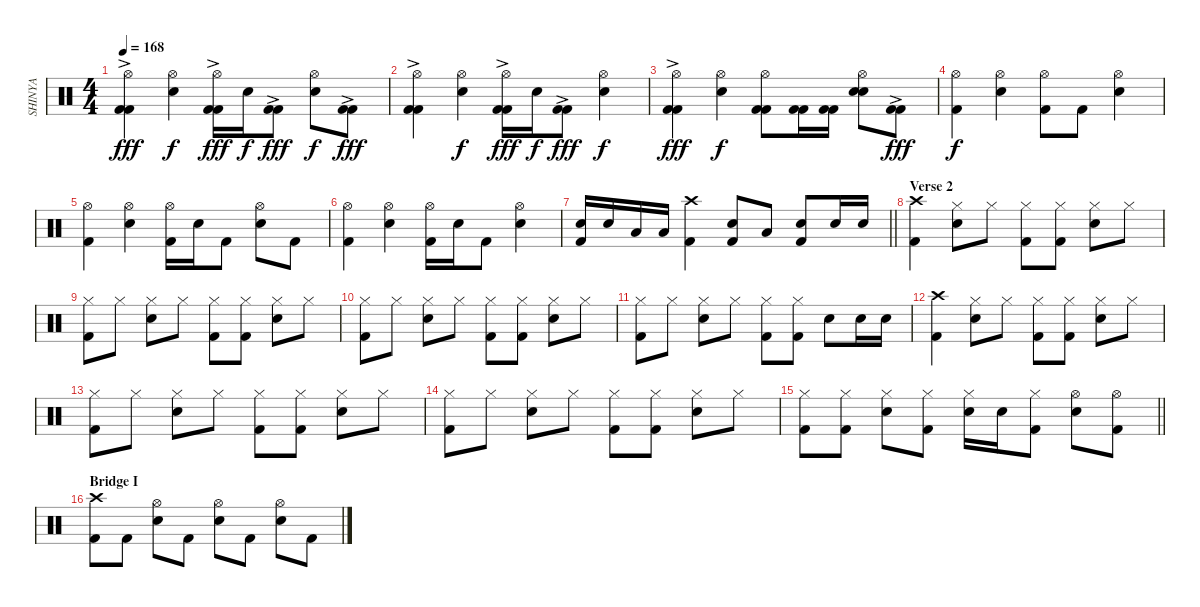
\track ("SHINYA" "SHINYA") {instrument percussion}
\staff {score}
\articulation defaults
\ts (4 4)
\tempo 168
\clef neutral
\ks c
("Hi-Hat (open)" "Kick (hit) 2"{ac} "Kick (hit) 2").4{dy fff} ("Hi-Hat (open)" "Snare (hit) 2").4{dy f} ("Hi-Hat (open)" "Kick (hit) 2"{ac} "Kick (hit) 2").16{dy fff} "Snare (hit) 2".16{dy f} ("Kick (hit) 2"{ac} "Kick (hit) 2").8{dy fff} ("Hi-Hat (open)" "Snare (hit) 2").8{dy f} ("Kick (hit) 2"{ac} "Kick (hit) 2").8{dy fff} |
("Hi-Hat (open)" "Kick (hit) 2"{ac} "Kick (hit) 2").4 ("Hi-Hat (open)" "Snare (hit) 2").4{dy f} ("Hi-Hat (open)" "Kick (hit) 2"{ac} "Kick (hit) 2").16{dy fff} "Snare (hit) 2".16{dy f} ("Kick (hit) 2"{ac} "Kick (hit) 2").8{dy fff} ("Hi-Hat (open)" "Snare (hit) 2").4{dy f} |
("Hi-Hat (open)" "Kick (hit) 2"{ac} "Kick (hit) 2").4{dy fff} ("Hi-Hat (open)" "Snare (hit) 2").4{dy f} ("Hi-Hat (open)" "Kick (hit) 2" "Kick (hit) 2").8 ("Kick (hit) 2" "Kick (hit) 2").16 ("Kick (hit) 2" "Kick (hit) 2").16 ("Hi-Hat (open)" "Snare (hit) 2" "Snare (hit) 2").8 ("Kick (hit) 2"{ac} "Kick (hit) 2").8{dy fff} |
("Hi-Hat (open)" "Kick (hit) 2").4{dy f} ("Hi-Hat (open)" "Snare (hit) 2").4 ("Hi-Hat (open)" "Kick (hit) 2").8 "Kick (hit) 2".8 ("Hi-Hat (open)" "Snare (hit) 2").4 |
("Hi-Hat (open)" "Kick (hit) 2").4 ("Hi-Hat (open)" "Snare (hit) 2").4 ("Hi-Hat (open)" "Kick (hit) 2").16 "Snare (hit) 2".16 "Kick (hit) 2".8 ("Hi-Hat (open)" "Snare (hit) 2").8 "Kick (hit) 2".8 |
("Hi-Hat (open)" "Kick (hit) 2").4 ("Hi-Hat (open)" "Snare (hit) 2").4 ("Hi-Hat (open)" "Kick (hit) 2").16 "Snare (hit) 2".16 "Kick (hit) 2".8 ("Hi-Hat (open)" "Snare (hit) 2").4 |
\barLineRight lightlight
("Snare (hit) 2" "Kick (hit) 2").16 "Snare (hit) 2".16 "Low Tom (hit)".16 "Low Floor Tom (hit)".16 ("Crash high (hit)" "Kick (hit) 2").4 ("Snare (hit) 2" "Kick (hit) 2").8 "Low Floor Tom (hit)".8 ("Snare (hit) 2" "Kick (hit) 2").8 "Snare (hit) 2".16 "Snare (hit) 2".16 |
\section ("" "Verse 2")
("Crash high (hit)" "Kick (hit) 2").4 ("Hi-Hat (closed)" "Snare (hit) 2").8 "Hi-Hat (closed)".8 ("Hi-Hat (closed)" "Kick (hit) 2").8 ("Hi-Hat (closed)" "Kick (hit) 2").8 ("Hi-Hat (closed)" "Snare (hit) 2").8 "Hi-Hat (closed)".8 |
("Hi-Hat (closed)" "Kick (hit) 2").8 "Hi-Hat (closed)".8 ("Hi-Hat (closed)" "Snare (hit) 2").8 "Hi-Hat (closed)".8 ("Hi-Hat (closed)" "Kick (hit) 2").8 ("Hi-Hat (closed)" "Kick (hit) 2").8 ("Hi-Hat (closed)" "Snare (hit) 2").8 "Hi-Hat (closed)".8 |
("Hi-Hat (closed)" "Kick (hit) 2").8 "Hi-Hat (closed)".8 ("Hi-Hat (closed)" "Snare (hit) 2").8 "Hi-Hat (closed)".8 ("Hi-Hat (closed)" "Kick (hit) 2").8 ("Hi-Hat (closed)" "Kick (hit) 2").8 ("Hi-Hat (closed)" "Snare (hit) 2").8 "Hi-Hat (closed)".8 |
("Hi-Hat (closed)" "Kick (hit) 2").8 "Hi-Hat (closed)".8 ("Hi-Hat (closed)" "Snare (hit) 2").8 "Hi-Hat (closed)".8 ("Hi-Hat (closed)" "Kick (hit) 2").8 ("Hi-Hat (closed)" "Kick (hit) 2").8 "Snare (hit) 2".8 "Snare (hit) 2".16 "Snare (hit) 2".16 |
("Crash high (hit)" "Kick (hit) 2").4 ("Hi-Hat (closed)" "Snare (hit) 2").8 "Hi-Hat (closed)".8 ("Hi-Hat (closed)" "Kick (hit) 2").8 ("Hi-Hat (closed)" "Kick (hit) 2").8 ("Hi-Hat (closed)" "Snare (hit) 2").8 "Hi-Hat (closed)".8 |
("Hi-Hat (closed)" "Kick (hit) 2").8 "Hi-Hat (closed)".8 ("Hi-Hat (closed)" "Snare (hit) 2").8 "Hi-Hat (closed)".8 ("Hi-Hat (closed)" "Kick (hit) 2").8 ("Hi-Hat (closed)" "Kick (hit) 2").8 ("Hi-Hat (closed)" "Snare (hit) 2").8 "Hi-Hat (closed)".8 |
("Hi-Hat (closed)" "Kick (hit) 2").8 "Hi-Hat (closed)".8 ("Hi-Hat (closed)" "Snare (hit) 2").8 "Hi-Hat (closed)".8 ("Hi-Hat (closed)" "Kick (hit) 2").8 ("Hi-Hat (closed)" "Kick (hit) 2").8 ("Hi-Hat (closed)" "Snare (hit) 2").8 "Hi-Hat (closed)".8 |
\barLineRight lightlight
("Hi-Hat (closed)" "Kick (hit) 2").8 ("Hi-Hat (closed)" "Kick (hit) 2").8 ("Hi-Hat (closed)" "Snare (hit) 2").8 ("Hi-Hat (closed)" "Kick (hit) 2").8 ("Hi-Hat (closed)" "Snare (hit) 2").16 "Snare (hit) 2".16 ("Hi-Hat (closed)" "Kick (hit) 2").8 ("Hi-Hat (open)" "Snare (hit) 2").8 ("Hi-Hat (open)" "Kick (hit) 2").8 |
\section ("" "Bridge I")
("Crash high (hit)" "Kick (hit) 2").8 "Kick (hit) 2".8 ("Hi-Hat (open)" "Snare (hit) 2").8 "Kick (hit) 2".8 ("Hi-Hat (open)" "Snare (hit) 2").8 "Kick (hit) 2".8 ("Hi-Hat (open)" "Snare (hit) 2").8 "Kick (hit) 2".8
